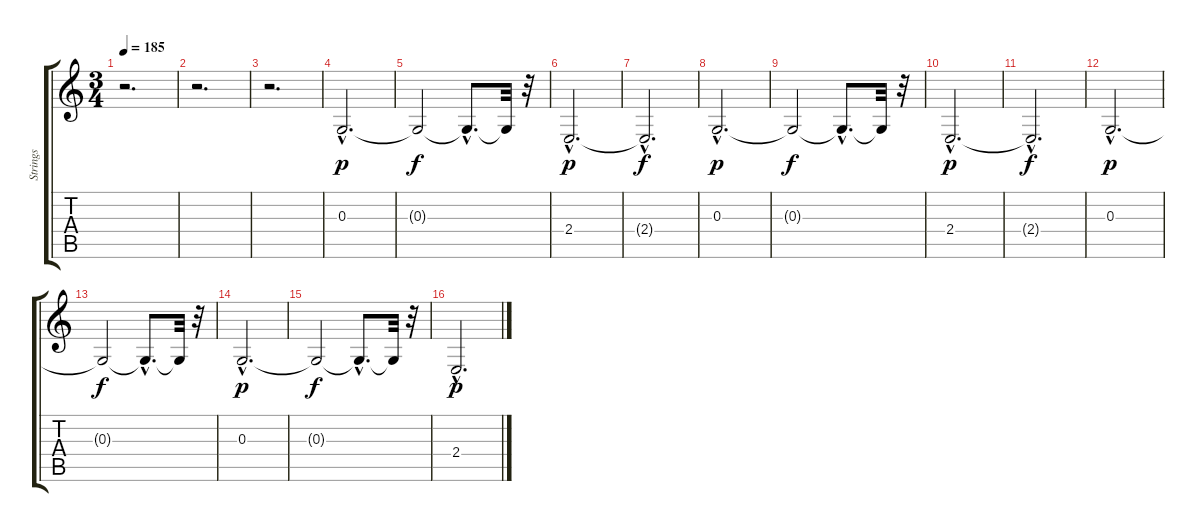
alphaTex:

\track ("Strings" "Strings") {instrument stringensemble1}
\staff {score tabs}
\tuning (E4 B3 G3 D3 A2 E2) {hide}
\ts (3 4)
\tempo 185
\clef g2
\ks c
r.2{d dy p} |
r.2{d} |
r.2{d} |
0.3{hac}.2{d volume 0 instrument stringensemble1} |
0.3{t}.2{dy f} 0.3{hac t}.8{d} 0.3{t}.32 r.32 |
2.4{hac}.2{d dy p} |
2.4{hac t}.2{d dy f} |
0.3{hac}.2{d dy p} |
0.3{t}.2{dy f} 0.3{hac t}.8{d} 0.3{t}.32 r.32 |
2.4{hac}.2{d dy p} |
2.4{hac t}.2{d dy f} |
0.3{hac}.2{d dy p} |
0.3{t}.2{dy f} 0.3{hac t}.8{d} 0.3{t}.32 r.32 |
0.3{hac}.2{d dy p} |
0.3{t}.2{dy f} 0.3{hac t}.8{d} 0.3{t}.32 r.32 |
2.4{hac}.2{d dy p}
